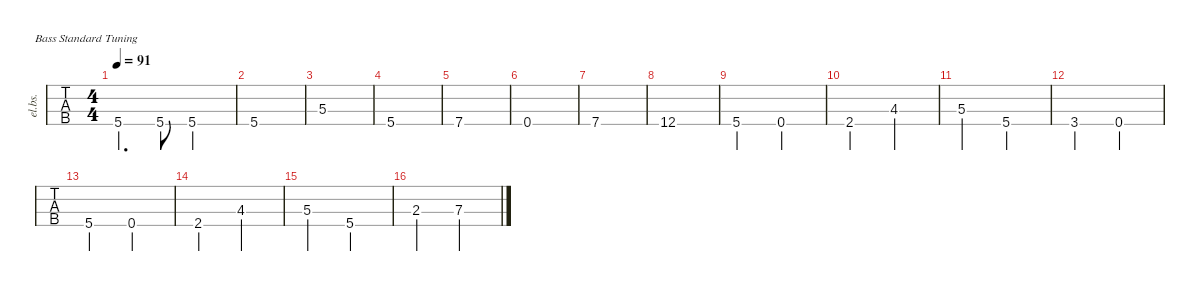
\defaultSystemsLayout 4
\hideDynamics
\bracketExtendMode nobrackets
\track ("Electric Bass" "el.bs.") {instrument electricbassfinger}
\staff {tabs}
\tuning (G2 D2 A1 E1)
\ts (4 4)
\tempo 91
\clef f4
\ks a
5.4{acc forcenatural}.4{d dy mf instrument electricbassfinger beam Up} 5.4{acc forcenatural}.8{beam Up} 5.4{acc forcenatural}.2{beam Up} |
5.4{acc forcenatural}.1{beam Up} |
5.3{acc forcenatural}.1{beam Down} |
5.4{acc forcenatural}.1{beam Up} |
7.4{acc forcenatural}.1{beam Up} |
0.4{acc forcenatural}.1{beam Up} |
7.4{acc forcenatural}.1{beam Up} |
12.4{acc forcenatural}.1{beam Down} |
5.4{acc forcenatural}.2{beam Up} 0.4{acc forcenatural}.2{beam Up} |
2.4{acc #}.2{beam Up} 4.3{acc #}.2{beam Up} |
5.3{acc forcenatural}.2{beam Down} 5.4{acc forcenatural}.2{beam Up} |
3.4{acc forcenatural}.2{beam Up} 0.4{acc forcenatural}.2{beam Up} |
5.4{acc forcenatural}.2{beam Up} 0.4{acc forcenatural}.2{beam Up} |
2.4{acc #}.2{beam Up} 4.3{acc #}.2{beam Up} |
5.3{acc forcenatural}.2{beam Down} 5.4{acc forcenatural}.2{beam Up} |
2.3{acc forcenatural}.2{beam Up} 7.3{acc forcenatural}.2{beam Down}
